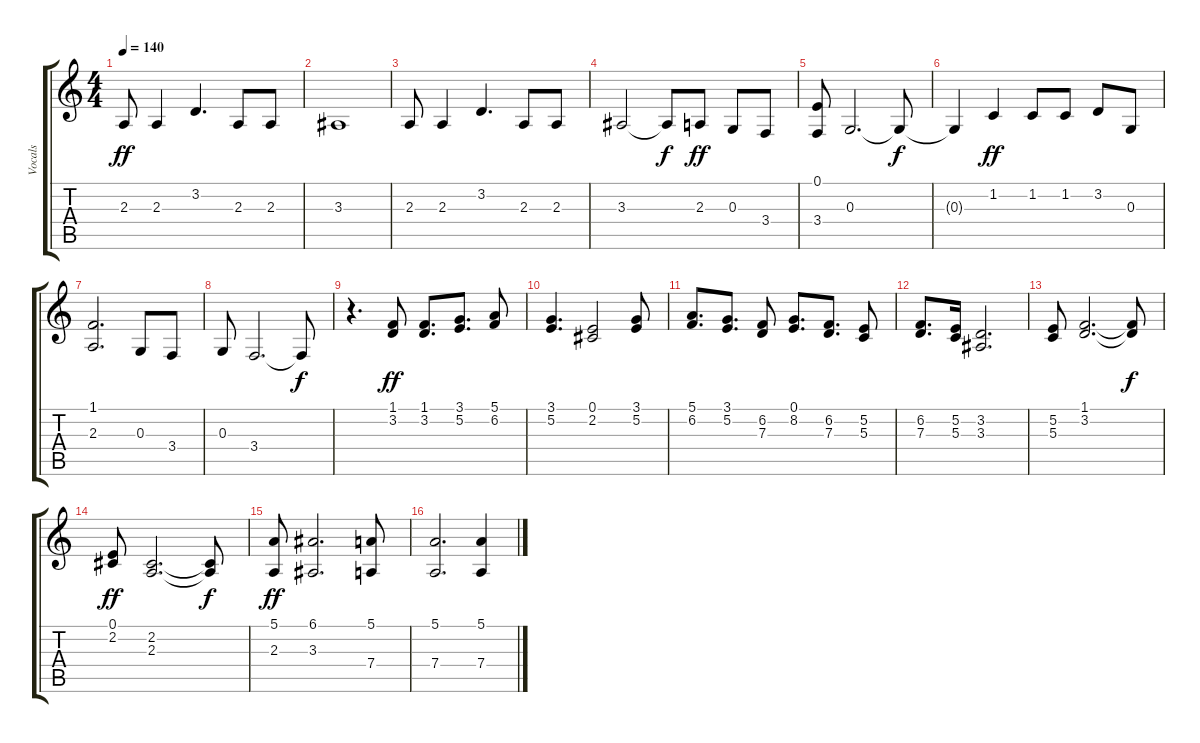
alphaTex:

\track ("Vocals" "Vocals") {instrument lead2sawtooth}
\staff {score tabs}
\tuning (E4 B3 G3 D3 A2 E2) {hide}
\ts (4 4)
\tempo 140
\clef g2
\ks c
2.3.8{dy ff} 2.3.4 3.2.4{d} 2.3.8 2.3.8 |
3.3.1 |
2.3.8 2.3.4 3.2.4{d} 2.3.8 2.3.8 |
3.3.2 3.3{t}.8{dy f} 2.3.8{dy ff} 0.3.8 3.4.8 |
(0.1 3.4).8 0.3.2{d} 0.3{t}.8{dy f} |
0.3{t}.4 1.2.4{dy ff} 1.2.8 1.2.8 3.2.8 0.3.8 |
(1.1 2.3).2{d} 0.3.8 3.4.8 |
0.3.8 3.4.2{d} 3.4{t}.8{dy f} |
r.4{d} (1.1 3.2).8{dy ff} (1.1 3.2).8{d} (3.1 5.2).8{d} (5.1 6.2).8 |
(3.1 5.2).4{d} (0.1 2.2).2 (3.1 5.2).8 |
(5.1 6.2).8{d} (3.1 5.2).8{d} (6.2 7.3).8 (0.1 8.2).8{d} (6.2 7.3).8{d} (5.2 5.3).8 |
(6.2 7.3).8{d} (5.2 5.3).16 (3.2 3.3).2{d} |
(5.2 5.3).8 (1.1 3.2).2{d} (1.1{t} 3.2{t}).8{dy f} |
(0.1 2.2).8{dy ff} (2.2 2.3).2{d} (2.2{t} 2.3{t}).8{dy f} |
(5.1 2.3).8{dy ff} (6.1 3.3).2{d} (5.1 7.4).8 |
(5.1 7.4).2{d} (5.1 7.4).4
